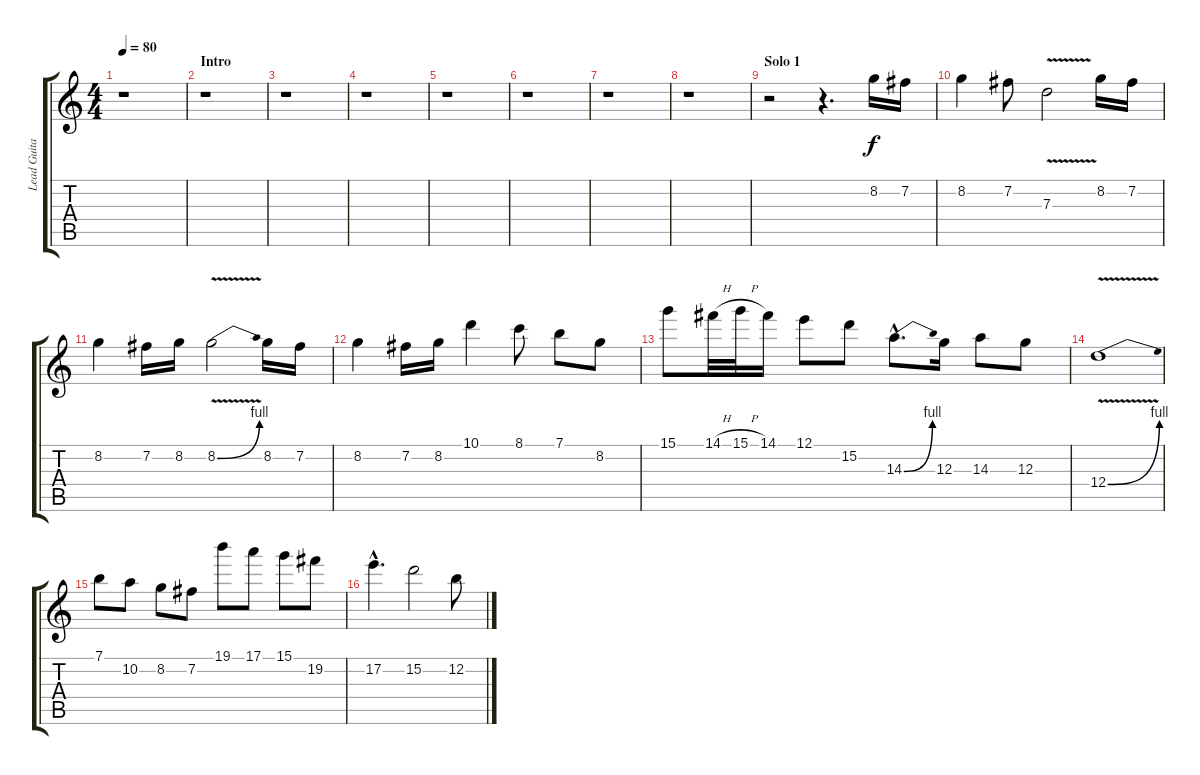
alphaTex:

\track ("Lead Guitar" "Lead Guita") {instrument distortionguitar}
\staff {score tabs}
\tuning (E4 B3 G3 D3 A2 E2) {hide}
\ts (4 4)
\tempo 80
\clef g2
\ks c
r.1{dy f instrument distortionguitar} |
\section ("" "Intro")
r.1 |
r.1 |
r.1 |
r.1 |
r.1 |
r.1 |
r.1 |
\section ("" "Solo 1")
r.2 r.4{d} 8.2.16 7.2.16 |
8.2.4 7.2.8 7.3{v}.2 8.2.16 7.2.16 |
8.2.4 7.2.16 8.2.16 8.2{be (bend 0 0 60 4) v}.2 8.2.16 7.2.16 |
8.2.4 7.2.16 8.2.16 10.1.4 8.1.8 7.1.8 8.2.8 |
15.1.8 14.1{h}.32 15.1{h}.32 14.1.16 12.1.8 15.2.8 14.3{be (bend 0 0 60 4) hac}.8{d} 12.3.16 14.3.8 12.3.8 |
12.4{be (bend 0 0 60 4) v}.1 |
7.1.8 10.2.8 8.2.8 7.2.8 19.1.8 17.1.8 15.1.8 19.2.8 |
17.2{hac}.4{d} 15.2.2 12.2.8
